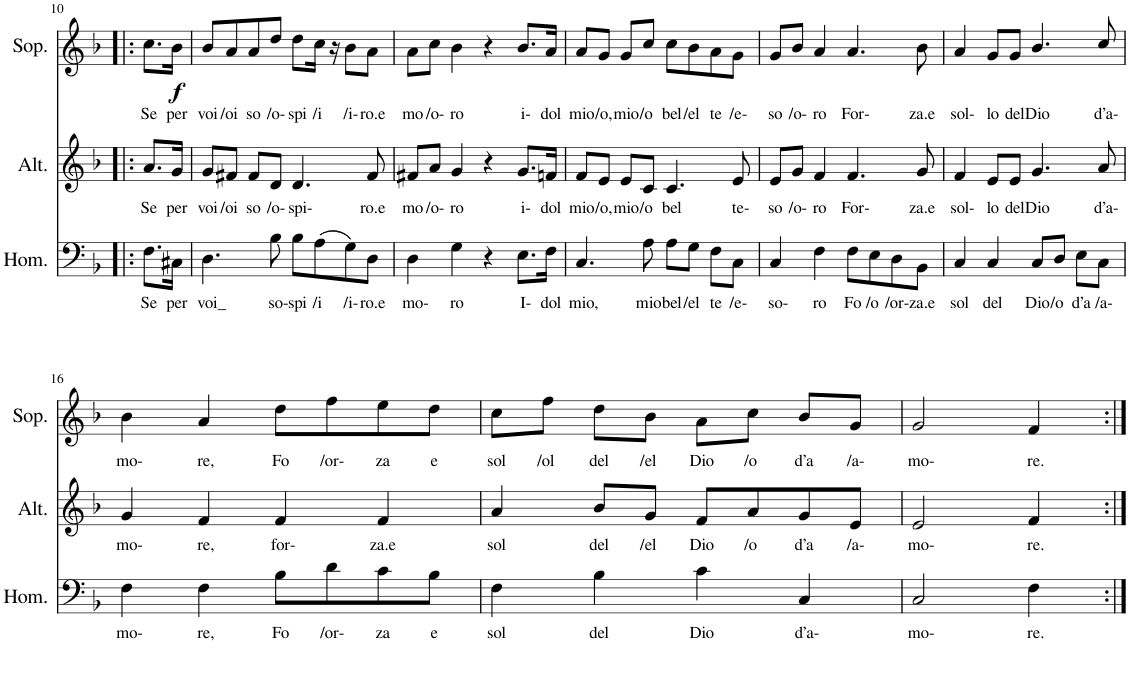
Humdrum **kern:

**kern	**text	**kern	**text	**kern	**text	**dynam
*part3	*part3	*part2	*part2	*part1	*part1	*part1
*staff3	*staff3	*staff2	*staff2	*staff1	*staff1	*staff1
*I"Hommes	*	*I"Alti	*	*I"Soprane	*	*
*I'Hom.	*	*I'Alt.	*	*I'Sop.	*	*
!!LO:PB:g=z
*clefF4	*	*clefG2	*	*clefG2	*	*
*k[b-]	*	*k[b-]	*	*k[b-]	*	*
*M4/4	*	*M4/4	*	*M4/4	*	*
*met(c)	*	*met(c)	*	*met(c)	*	*
=10!|:	=10!|:	=10!|:	=10!|:	=10!|:	=10!|:	=10!|:
!	!LO:LY:b	!	!LO:LY:b	!	!LO:LY:b	!
8.F\L	Se	8.a/L	Se	8.cc\L	Se	.
!	!LO:LY:b	!	!LO:LY:b	!	!LO:LY:b	!LO:DY:b
16C#X\Jk	per	16g/Jk	per	16b-\Jk	per	f
=11	=11	=11	=11	=11	=11	=11
!	!LO:LY:b	!	!LO:LY:b	!	!LO:LY:b	!
4.D\	voi_	8g/L	voi	8b-/L	voi	.
!	!	!	!LO:LY:b	!	!LO:LY:b	!
.	.	8f#X/J	/oi	8a/	/oi	.
!	!	!	!LO:LY:b	!	!LO:LY:b	!
.	.	8f#/L	so	8a/	so	.
!	!LO:LY:b	!	!LO:LY:b	!	!LO:LY:b	!
8B-\	so-	8d/J	/o-	8dd/J	/o-	.
!	!LO:LY:b	!	!LO:LY:b	!	!LO:LY:b	!
8B-\L	spi	4.d/	spi-	8dd\L	spi	.
!	!LO:LY:b	!	!	!	!LO:LY:b	!
(8A\	/i	.	.	16cc\Jk	/i	.
.	.	.	.	16r	.	.
!	!LO:LY:b	!	!	!	!LO:LY:b	!
8G\)	/i-	.	.	8b-\L	/i-	.
!	!LO:LY:b	!	!LO:LY:b	!	!LO:LY:b	!
8D\J	ro.e	8f#/	ro.e	8a\J	ro.e	.
=12	=12	=12	=12	=12	=12	=12
!	!LO:LY:b	!	!LO:LY:b	!	!LO:LY:b	!
4D\	mo-	8f#X/L	mo	8a\L	mo	.
!	!	!	!LO:LY:b	!	!LO:LY:b	!
.	.	8a/J	/o-	8cc\J	/o-	.
!	!LO:LY:b	!	!LO:LY:b	!	!LO:LY:b	!
4G\	ro	4g/	ro	4b-\	ro	.
4r	.	4r	.	4r	.	.
!	!LO:LY:b	!	!LO:LY:b	!	!LO:LY:b	!
8.E\L	I-	8.g/L	i-	8.b-/L	i-	.
!	!LO:LY:b	!	!LO:LY:b	!	!LO:LY:b	!
16F\Jk	dol	16fn/Jk	dol	16a/Jk	dol	.
=13	=13	=13	=13	=13	=13	=13
!	!LO:LY:b	!	!LO:LY:b	!	!LO:LY:b	!
4.C/	mio,	8f/L	mio	8a/L	mio	.
!	!	!	!LO:LY:b	!	!LO:LY:b	!
.	.	8e/J	/o,	8g/J	/o,	.
!	!	!	!LO:LY:b	!	!LO:LY:b	!
.	.	8e/L	mio	8g/L	mio	.
!	!LO:LY:b	!	!LO:LY:b	!	!LO:LY:b	!
8A\	mio	8c/J	/o	8cc/J	/o	.
!	!LO:LY:b	!	!LO:LY:b	!	!LO:LY:b	!
8A\L	bel	4.c/	bel	8cc\L	bel	.
!	!LO:LY:b	!	!	!	!LO:LY:b	!
8G\J	/el	.	.	8b-\	/el	.
!	!LO:LY:b	!	!	!	!LO:LY:b	!
8F\L	te	.	.	8a\	te	.
!	!LO:LY:b	!	!LO:LY:b	!	!LO:LY:b	!
8C\J	/e-	8e/	te-	8g\J	/e-	.
=14	=14	=14	=14	=14	=14	=14
!	!LO:LY:b	!	!LO:LY:b	!	!LO:LY:b	!
4C/	so-	8e/L	so	8g/L	so	.
!	!	!	!LO:LY:b	!	!LO:LY:b	!
.	.	8g/J	/o-	8b-/J	/o-	.
!	!LO:LY:b	!	!LO:LY:b	!	!LO:LY:b	!
4F\	ro	4f/	ro	4a/	ro	.
!	!LO:LY:b	!	!LO:LY:b	!	!LO:LY:b	!
8F\L	Fo	4.f/	For-	4.a/	For-	.
!	!LO:LY:b	!	!	!	!	!
8E\	/o	.	.	.	.	.
!	!LO:LY:b	!	!	!	!	!
8D\	/or-	.	.	.	.	.
!	!LO:LY:b	!	!LO:LY:b	!	!LO:LY:b	!
8BB-\J	za.e	8g/	za.e	8b-\	za.e	.
=15	=15	=15	=15	=15	=15	=15
!	!LO:LY:b	!	!LO:LY:b	!	!LO:LY:b	!
4C/	sol	4f/	sol-	4a/	sol-	.
!	!LO:LY:b	!	!LO:LY:b	!	!LO:LY:b	!
4C/	del	8e/L	lo	8g/L	lo	.
!	!	!	!LO:LY:b	!	!LO:LY:b	!
.	.	8e/J	del	8g/J	del	.
!	!LO:LY:b	!	!LO:LY:b	!	!LO:LY:b	!
8C/L	Dio	4.g/	Dio	4.b-/	Dio	.
!	!LO:LY:b	!	!	!	!	!
8D/J	/o	.	.	.	.	.
!	!LO:LY:b	!	!	!	!	!
8E\L	d’a	.	.	.	.	.
!	!LO:LY:b	!	!LO:LY:b	!	!LO:LY:b	!
8C\J	/a-	8a/	d’a-	8cc/	d’a-	.
!!LO:LB:g=z
=16	=16	=16	=16	=16	=16	=16
!	!LO:LY:b	!	!LO:LY:b	!	!LO:LY:b	!
4F\	mo-	4g/	mo-	4b-\	mo-	.
!	!LO:LY:b	!	!LO:LY:b	!	!LO:LY:b	!
4F\	re,	4f/	re,	4a/	re,	.
!	!LO:LY:b	!	!LO:LY:b	!	!LO:LY:b	!
8B-\L	Fo	4f/	for-	8dd\L	Fo	.
!	!LO:LY:b	!	!	!	!LO:LY:b	!
8d\	/or-	.	.	8ff\	/or-	.
!	!LO:LY:b	!	!LO:LY:b	!	!LO:LY:b	!
8c\	za	4f/	za.e	8ee\	za	.
!	!LO:LY:b	!	!	!	!LO:LY:b	!
8B-\J	e	.	.	8dd\J	e	.
=17	=17	=17	=17	=17	=17	=17
!	!LO:LY:b	!	!LO:LY:b	!	!LO:LY:b	!
4F\	sol	4a/	sol	8cc\L	sol	.
!	!	!	!	!	!LO:LY:b	!
.	.	.	.	8ff\J	/ol	.
!	!LO:LY:b	!	!LO:LY:b	!	!LO:LY:b	!
4B-\	del	8b-/L	del	8dd\L	del	.
!	!	!	!LO:LY:b	!	!LO:LY:b	!
.	.	8g/J	/el	8b-\J	/el	.
!	!LO:LY:b	!	!LO:LY:b	!	!LO:LY:b	!
4c\	Dio	8f/L	Dio	8a\L	Dio	.
!	!	!	!LO:LY:b	!	!LO:LY:b	!
.	.	8a/	/o	8cc\J	/o	.
!	!LO:LY:b	!	!LO:LY:b	!	!LO:LY:b	!
4C/	d’a-	8g/	d’a	8b-/L	d’a	.
!	!	!	!LO:LY:b	!	!LO:LY:b	!
.	.	8e/J	/a-	8g/J	/a-	.
=18	=18	=18	=18	=18	=18	=18
!	!LO:LY:b	!	!LO:LY:b	!	!LO:LY:b	!
2C/	mo-	2e/	mo-	2g/	mo-	.
!	!LO:LY:b	!	!LO:LY:b	!	!LO:LY:b	!
4F\	re.	4f/	re.	4f/	re.	.
=:|!	=:|!	=:|!	=:|!	=:|!	=:|!	=:|!
*-	*-	*-	*-	*-	*-	*-
